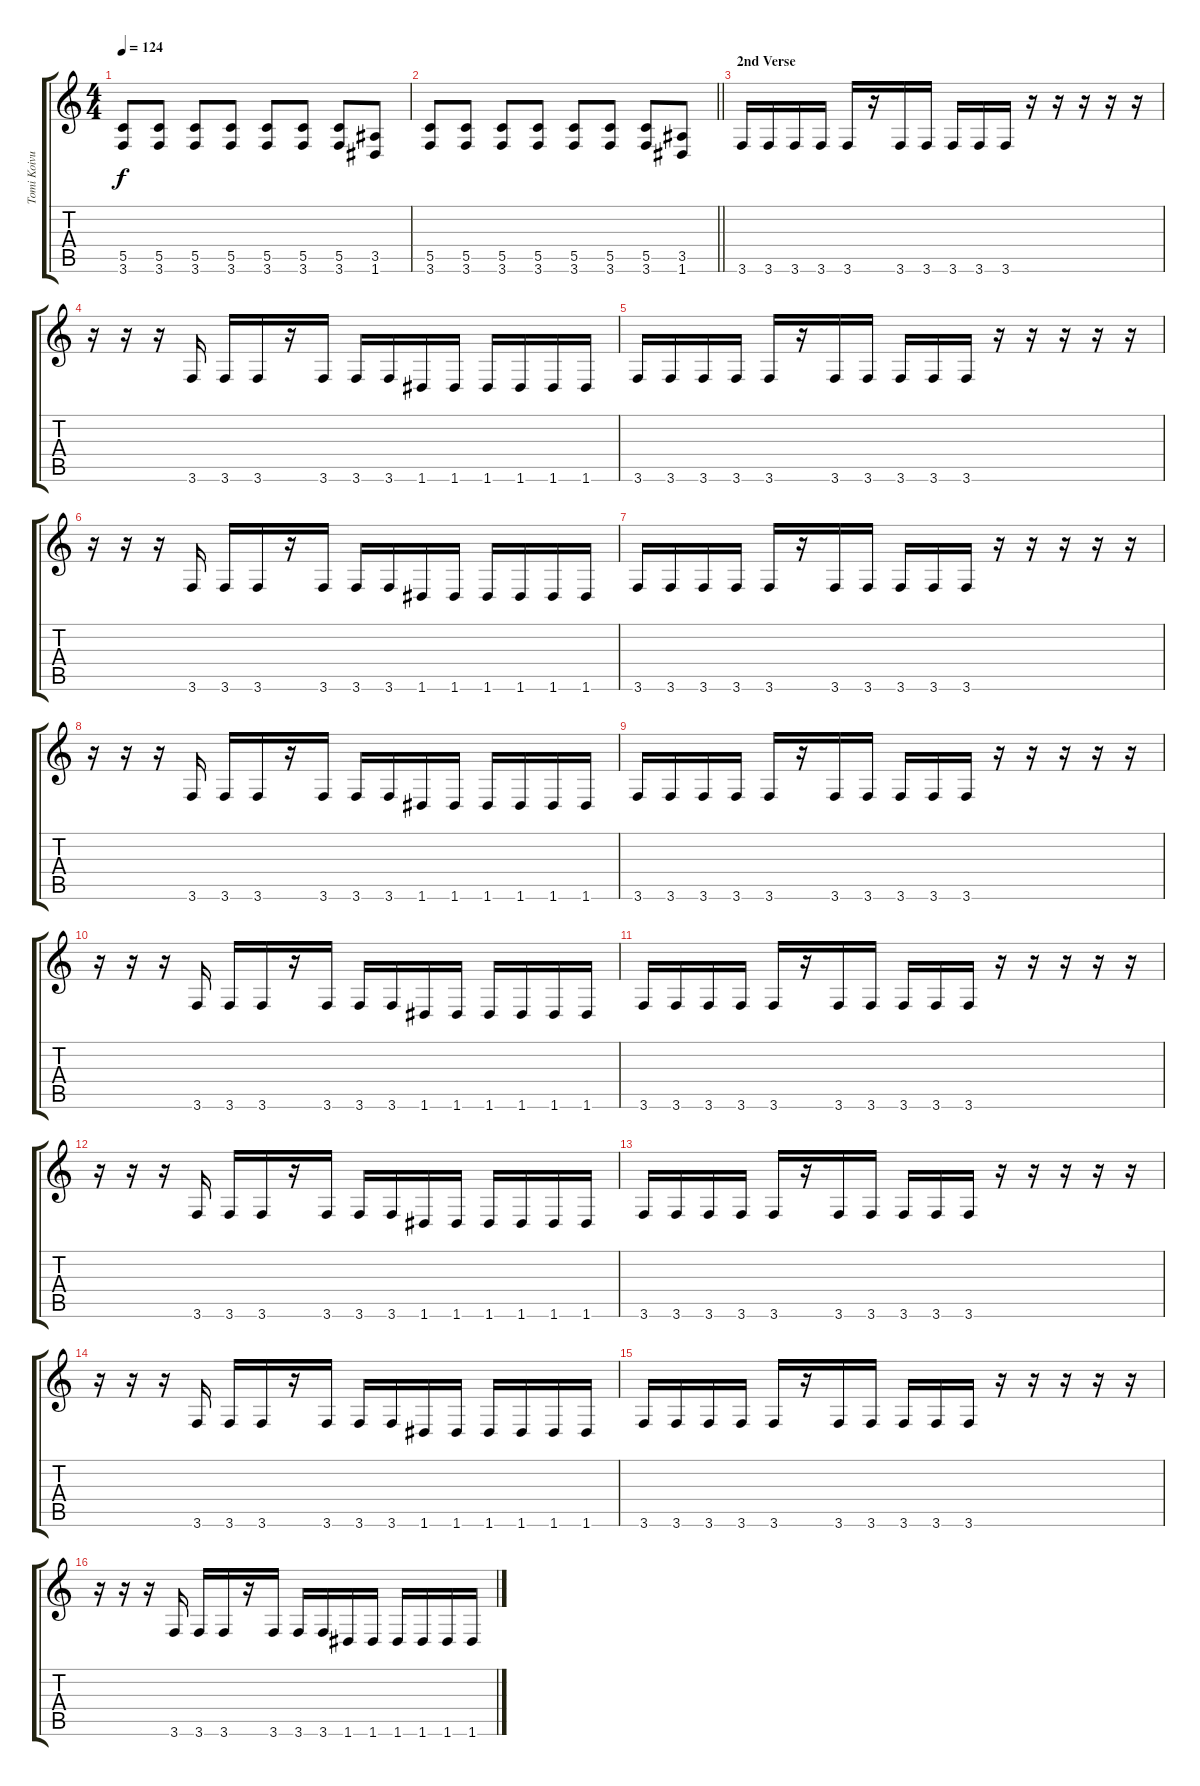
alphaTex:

\track ("Tomi Koivusaari" "Tomi Koivu") {instrument distortionguitar}
\staff {score tabs}
\tuning (D4 A3 F3 C3 G2 D2) {hide}
\ts (4 4)
\tempo 124
\clef g2
\ks c
(5.5 3.6).8{dy f} (5.5 3.6).8 (5.5 3.6).8 (5.5 3.6).8 (5.5 3.6).8 (5.5 3.6).8 (5.5 3.6).8 (3.5 1.6).8 |
\barLineRight lightlight
(5.5 3.6).8 (5.5 3.6).8 (5.5 3.6).8 (5.5 3.6).8 (5.5 3.6).8 (5.5 3.6).8 (5.5 3.6).8 (3.5 1.6).8 |
\section ("" "2nd Verse")
3.6.16 3.6.16 3.6.16 3.6.16 3.6.16 r.16 3.6.16 3.6.16 3.6.16 3.6.16 3.6.16 r.16 r.16 r.16 r.16 r.16 |
r.16 r.16 r.16 3.6.16 3.6.16 3.6.16 r.16 3.6.16 3.6.16 3.6.16 1.6.16 1.6.16 1.6.16 1.6.16 1.6.16 1.6.16 |
3.6.16 3.6.16 3.6.16 3.6.16 3.6.16 r.16 3.6.16 3.6.16 3.6.16 3.6.16 3.6.16 r.16 r.16 r.16 r.16 r.16 |
r.16 r.16 r.16 3.6.16 3.6.16 3.6.16 r.16 3.6.16 3.6.16 3.6.16 1.6.16 1.6.16 1.6.16 1.6.16 1.6.16 1.6.16 |
3.6.16 3.6.16 3.6.16 3.6.16 3.6.16 r.16 3.6.16 3.6.16 3.6.16 3.6.16 3.6.16 r.16 r.16 r.16 r.16 r.16 |
r.16 r.16 r.16 3.6.16 3.6.16 3.6.16 r.16 3.6.16 3.6.16 3.6.16 1.6.16 1.6.16 1.6.16 1.6.16 1.6.16 1.6.16 |
3.6.16 3.6.16 3.6.16 3.6.16 3.6.16 r.16 3.6.16 3.6.16 3.6.16 3.6.16 3.6.16 r.16 r.16 r.16 r.16 r.16 |
r.16 r.16 r.16 3.6.16 3.6.16 3.6.16 r.16 3.6.16 3.6.16 3.6.16 1.6.16 1.6.16 1.6.16 1.6.16 1.6.16 1.6.16 |
3.6.16 3.6.16 3.6.16 3.6.16 3.6.16 r.16 3.6.16 3.6.16 3.6.16 3.6.16 3.6.16 r.16 r.16 r.16 r.16 r.16 |
r.16 r.16 r.16 3.6.16 3.6.16 3.6.16 r.16 3.6.16 3.6.16 3.6.16 1.6.16 1.6.16 1.6.16 1.6.16 1.6.16 1.6.16 |
3.6.16 3.6.16 3.6.16 3.6.16 3.6.16 r.16 3.6.16 3.6.16 3.6.16 3.6.16 3.6.16 r.16 r.16 r.16 r.16 r.16 |
r.16 r.16 r.16 3.6.16 3.6.16 3.6.16 r.16 3.6.16 3.6.16 3.6.16 1.6.16 1.6.16 1.6.16 1.6.16 1.6.16 1.6.16 |
3.6.16 3.6.16 3.6.16 3.6.16 3.6.16 r.16 3.6.16 3.6.16 3.6.16 3.6.16 3.6.16 r.16 r.16 r.16 r.16 r.16 |
r.16 r.16 r.16 3.6.16 3.6.16 3.6.16 r.16 3.6.16 3.6.16 3.6.16 1.6.16 1.6.16 1.6.16 1.6.16 1.6.16 1.6.16
